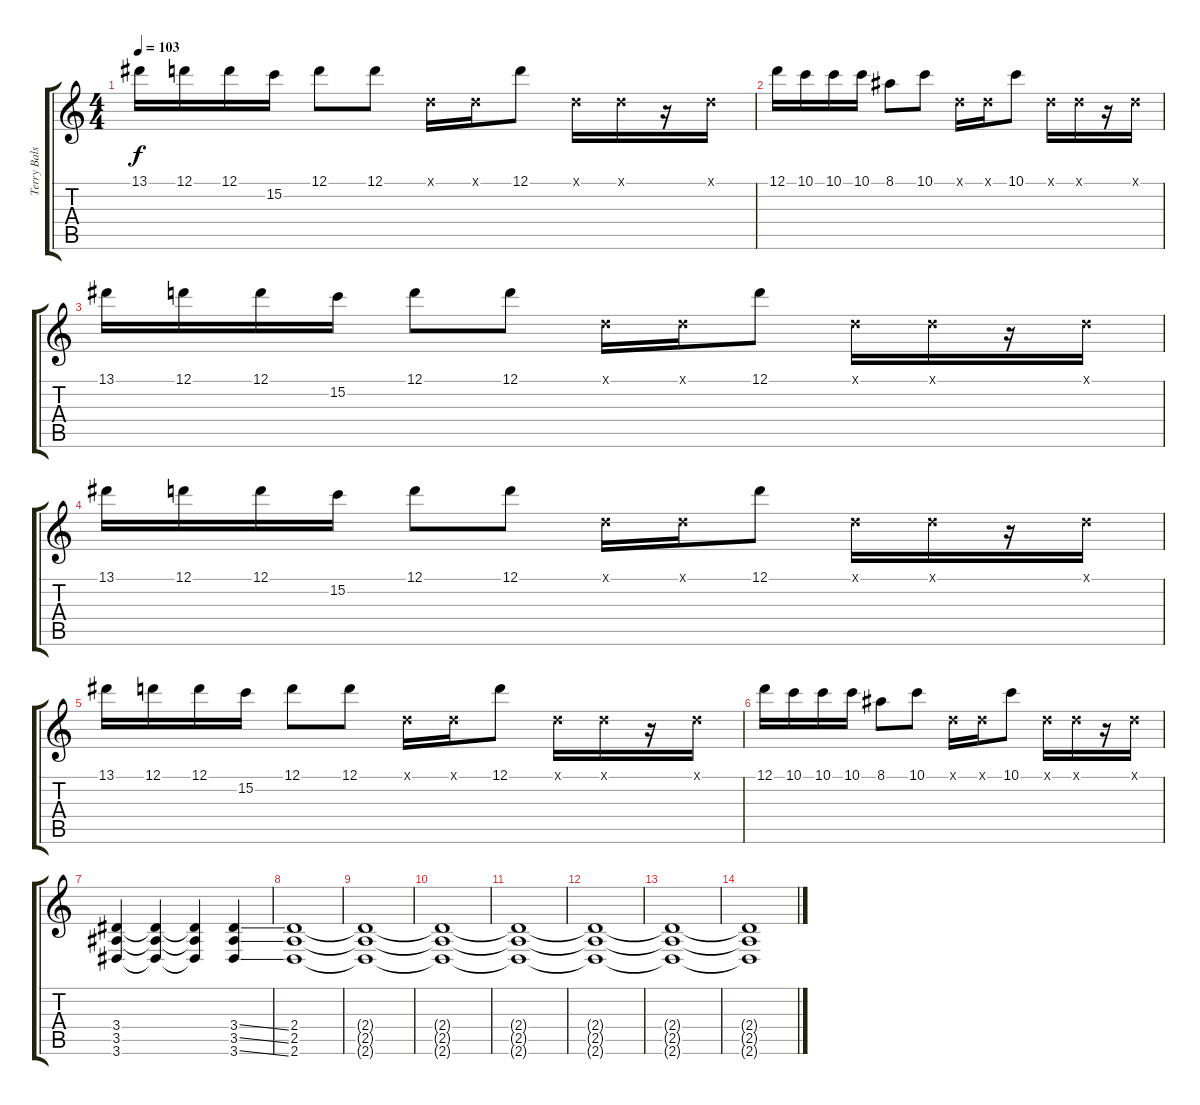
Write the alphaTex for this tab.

\track ("Terry Balsamo (Guitar)" "Terry Bals") {instrument distortionguitar}
\staff {score tabs}
\tuning (D4 A3 F3 C3 G2 C2) {hide}
\ts (4 4)
\tempo 103
\clef g2
\ks c
13.1.16{dy f} 12.1.16 12.1.16 15.2.16 12.1.8 12.1.8 0.1{x}.16 0.1{x}.16 12.1.8 0.1{x}.16 0.1{x}.16 r.16 0.1{x}.16 |
12.1.16 10.1.16 10.1.16 10.1.16 8.1.8 10.1.8 0.1{x}.16 0.1{x}.16 10.1.8 0.1{x}.16 0.1{x}.16 r.16 0.1{x}.16 |
13.1.16 12.1.16 12.1.16 15.2.16 12.1.8 12.1.8 0.1{x}.16 0.1{x}.16 12.1.8 0.1{x}.16 0.1{x}.16 r.16 0.1{x}.16 |
13.1.16 12.1.16 12.1.16 15.2.16 12.1.8 12.1.8 0.1{x}.16 0.1{x}.16 12.1.8 0.1{x}.16 0.1{x}.16 r.16 0.1{x}.16 |
13.1.16 12.1.16 12.1.16 15.2.16 12.1.8 12.1.8 0.1{x}.16 0.1{x}.16 12.1.8 0.1{x}.16 0.1{x}.16 r.16 0.1{x}.16 |
12.1.16 10.1.16 10.1.16 10.1.16 8.1.8 10.1.8 0.1{x}.16 0.1{x}.16 10.1.8 0.1{x}.16 0.1{x}.16 r.16 0.1{x}.16 |
(3.4 3.5 3.6).4 (3.4{t} 3.5{t} 3.6{t}).4 (3.4{t} 3.5{t} 3.6{t}).4 (3.4{ss} 3.5{ss} 3.6{ss}).4 |
(2.4 2.5 2.6).1 |
(2.4{t} 2.5{t} 2.6{t}).1 |
(2.4{t} 2.5{t} 2.6{t}).1 |
(2.4{t} 2.5{t} 2.6{t}).1 |
(2.4{t} 2.5{t} 2.6{t}).1 |
(2.4{t} 2.5{t} 2.6{t}).1 |
(2.4{t} 2.5{t} 2.6{t}).1
